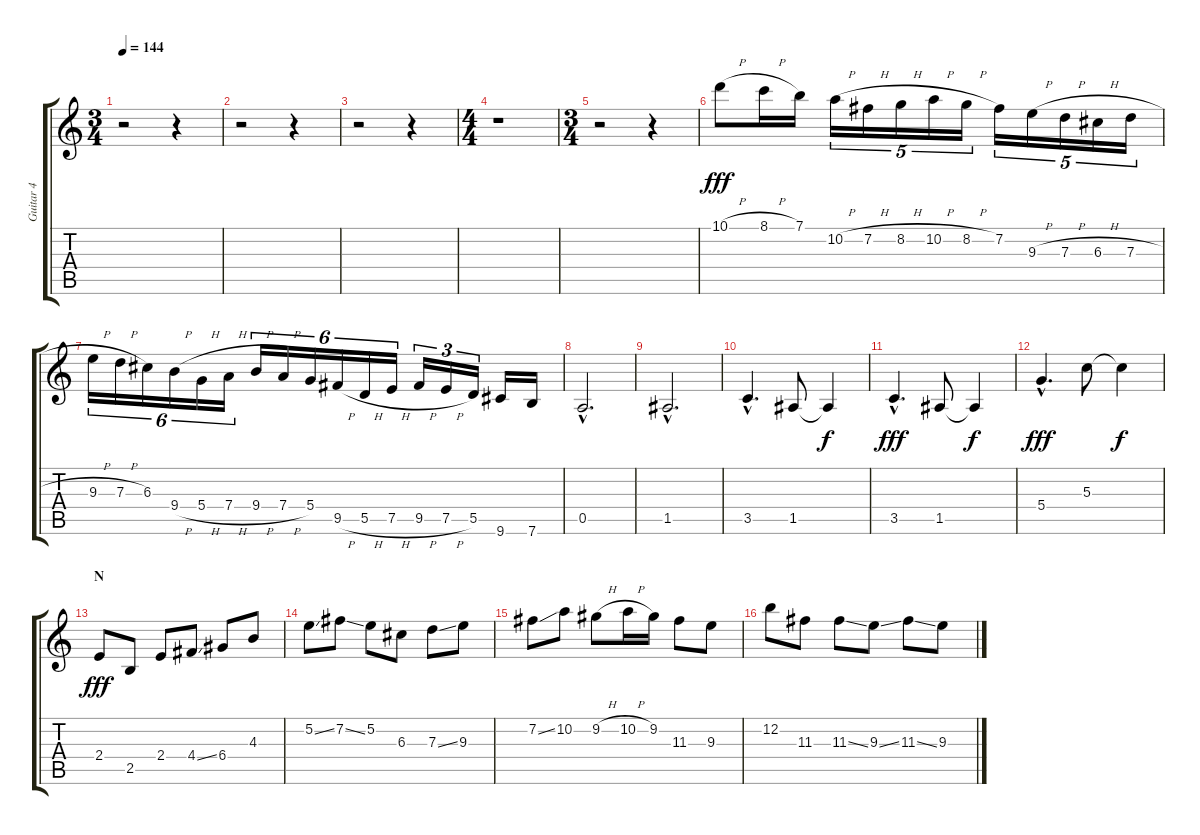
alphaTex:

\track ("Guitar 4" "Guitar 4") {instrument distortionguitar}
\staff {score tabs}
\tuning (E4 B3 G3 D3 A2 E2) {hide}
\ts (3 4)
\tempo 144
\clef g2
\ks c
r.2{dy fff} r.4 |
r.2 r.4 |
r.2 r.4 |
\ts (4 4)
r.1 |
\ts (3 4)
r.2 r.4 |
10.1{h}.8 8.1{h}.16 7.1.16 10.2{h}.16{tu (5 4)} 7.2{h}.16{tu (5 4)} 8.2{h}.16{tu (5 4)} 10.2{h}.16{tu (5 4)} 8.2{h}.16{tu (5 4)} 7.2.16{tu (5 4)} 9.3{h}.16{tu (5 4)} 7.3{h}.16{tu (5 4)} 6.3{h}.16{tu (5 4)} 7.3{h}.16{tu (5 4)} |
9.3{h}.16{tu (6 4)} 7.3{h}.16{tu (6 4)} 6.3.16{tu (6 4)} 9.4{h}.16{tu (6 4)} 5.4{h}.16{tu (6 4)} 7.4{h}.16{tu (6 4)} 9.4{h}.16{tu (6 4)} 7.4{h}.16{tu (6 4)} 5.4.16{tu (6 4)} 9.5{h}.16{tu (6 4)} 5.5{h}.16{tu (6 4)} 7.5{h}.16{tu (6 4)} 9.5{h}.16{tu (3 2)} 7.5{h}.16{tu (3 2)} 5.5.16{tu (3 2)} 9.6.16 7.6.16 |
0.5{hac}.2{d} |
1.5{hac}.2{d} |
3.5{hac}.4{d} 1.5.8 1.5{t}.4{dy f} |
3.5{hac}.4{d dy fff} 1.5.8 1.5{t}.4{dy f} |
5.4{hac}.4{d dy fff} 5.3.8 5.3{t}.4{dy f} |
\section ("" "N")
2.4.8{dy fff} 2.5.8 2.4.8 4.4{ss}.8 6.4.8 4.3.8 |
5.2{ss}.8 7.2{ss}.8 5.2.8 6.3.8 7.3{ss}.8 9.3.8 |
7.2{ss}.8 10.2.8 9.2{h}.8 10.2{h}.16 9.2.16 11.3.8 9.3.8 |
12.2.8 11.3.8 11.3{ss}.8 9.3{ss}.8 11.3{ss}.8 9.3.8
